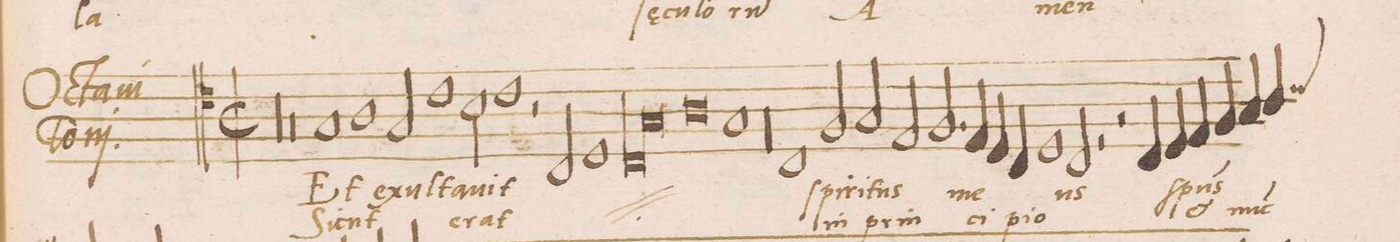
**kern	**text	**text
*I"BASVS	*	*
*clefC4	*	*
*k[]	*	*
*met(c|)	*	*
*M4/2	*	*
0r	.	.
=2	=2	=2
0r	.	.
=3	=3	=3
0r	.	.
=4	=4	=4
1G	Et	Si-
1A	e-	-cut
=5	=5	=5
2G/	-xul-	.
1c	-ta-	.
2B\	.	e-
=6	=6	=6
1c	-vit	-rat
2r	.	.
*	*ij	*ij
2C/	et	si-
=7	=7	=7
1D	e-	.
*lig	*	*
1C	-xul-	-cut
=8	=8	=8
1G	.	.
*Xlig	*	*
0A	-ta-	e-
=9	=9	=9
1G	-vit	-rat
*	*Xij	*Xij
=10	=10	=10
0r	.	.
=11	=11	=11
0r	.	.
=12	=12	=12
1C	ſpi-	in
2F/	-ri-	prin-
2G/	-tus	.
=13	=13	=13
2E/	.	.
2.F/	.	.
4E/	me-	-ci-
4D/	.	.
4C/	.	-pi-
=14	=14	=14
1D	.	-o
2C/	-us	.
2r	.	.
=15	=15	=15
2r	.	.
4C/	ſp(i)-	et
4D/	-ri-	.
4E/	-(tu)s	nu(n)c
4F/	.	.
4G/	.	.
*custos:B	*	*
4A/	.	.
=16	=16	=16
*-	*-	*-
